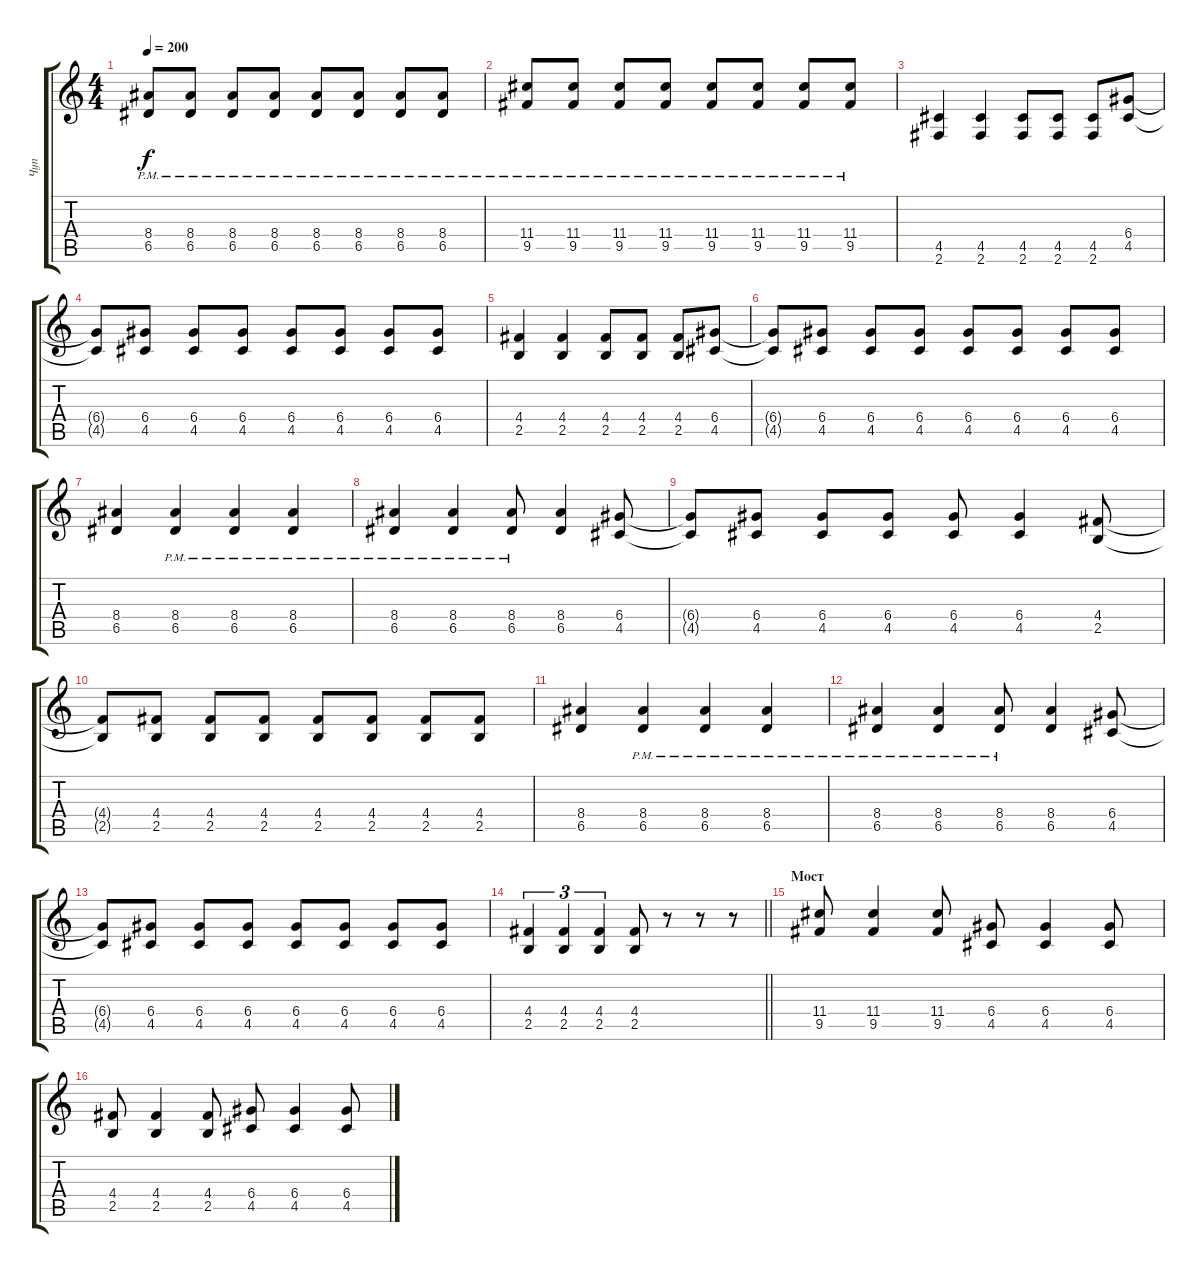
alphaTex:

\track ("Чуп" "Чуп") {instrument overdrivenguitar}
\staff {score tabs}
\tuning (E4 B3 G3 D3 A2 E2) {hide}
\ts (4 4)
\tempo 200
\clef g2
\ks c
(8.4{pm} 6.5{pm}).8{dy f} (8.4{pm} 6.5{pm}).8 (8.4{pm} 6.5{pm}).8 (8.4{pm} 6.5{pm}).8 (8.4{pm} 6.5{pm}).8 (8.4{pm} 6.5{pm}).8 (8.4{pm} 6.5{pm}).8 (8.4{pm} 6.5{pm}).8 |
(11.4{pm} 9.5{pm}).8 (11.4{pm} 9.5{pm}).8 (11.4{pm} 9.5{pm}).8 (11.4{pm} 9.5{pm}).8 (11.4{pm} 9.5{pm}).8 (11.4{pm} 9.5{pm}).8 (11.4{pm} 9.5{pm}).8 (11.4{pm} 9.5{pm}).8 |
(4.5 2.6).4 (4.5 2.6).4 (4.5 2.6).8 (4.5 2.6).8 (4.5 2.6).8 (6.4 4.5).8 |
(6.4{t} 4.5{t}).8 (6.4 4.5).8 (6.4 4.5).8 (6.4 4.5).8 (6.4 4.5).8 (6.4 4.5).8 (6.4 4.5).8 (6.4 4.5).8 |
(4.4 2.5).4 (4.4 2.5).4 (4.4 2.5).8 (4.4 2.5).8 (4.4 2.5).8 (6.4 4.5).8 |
(6.4{t} 4.5{t}).8 (6.4 4.5).8 (6.4 4.5).8 (6.4 4.5).8 (6.4 4.5).8 (6.4 4.5).8 (6.4 4.5).8 (6.4 4.5).8 |
(8.4 6.5).4 (8.4{pm} 6.5{pm}).4 (8.4{pm} 6.5{pm}).4 (8.4{pm} 6.5{pm}).4 |
(8.4{pm} 6.5{pm}).4 (8.4{pm} 6.5{pm}).4 (8.4{pm} 6.5{pm}).8 (8.4 6.5).4 (6.4 4.5).8 |
(6.4{t} 4.5{t}).8 (6.4 4.5).8 (6.4 4.5).8 (6.4 4.5).8 (6.4 4.5).8 (6.4 4.5).4 (4.4 2.5).8 |
(4.4{t} 2.5{t}).8 (4.4 2.5).8 (4.4 2.5).8 (4.4 2.5).8 (4.4 2.5).8 (4.4 2.5).8 (4.4 2.5).8 (4.4 2.5).8 |
(8.4 6.5).4 (8.4{pm} 6.5{pm}).4 (8.4{pm} 6.5{pm}).4 (8.4{pm} 6.5{pm}).4 |
(8.4{pm} 6.5{pm}).4 (8.4{pm} 6.5{pm}).4 (8.4{pm} 6.5{pm}).8 (8.4 6.5).4 (6.4 4.5).8 |
(6.4{t} 4.5{t}).8 (6.4 4.5).8 (6.4 4.5).8 (6.4 4.5).8 (6.4 4.5).8 (6.4 4.5).8 (6.4 4.5).8 (6.4 4.5).8 |
\barLineRight lightlight
(4.4 2.5).4{tu (3 2)} (4.4 2.5).4{tu (3 2)} (4.4 2.5).4{tu (3 2)} (4.4 2.5).8 r.8 r.8 r.8 |
\section ("" "Мост")
(11.4 9.5).8 (11.4 9.5).4 (11.4 9.5).8 (6.4 4.5).8 (6.4 4.5).4 (6.4 4.5).8 |
(4.4 2.5).8 (4.4 2.5).4 (4.4 2.5).8 (6.4 4.5).8 (6.4 4.5).4 (6.4 4.5).8
